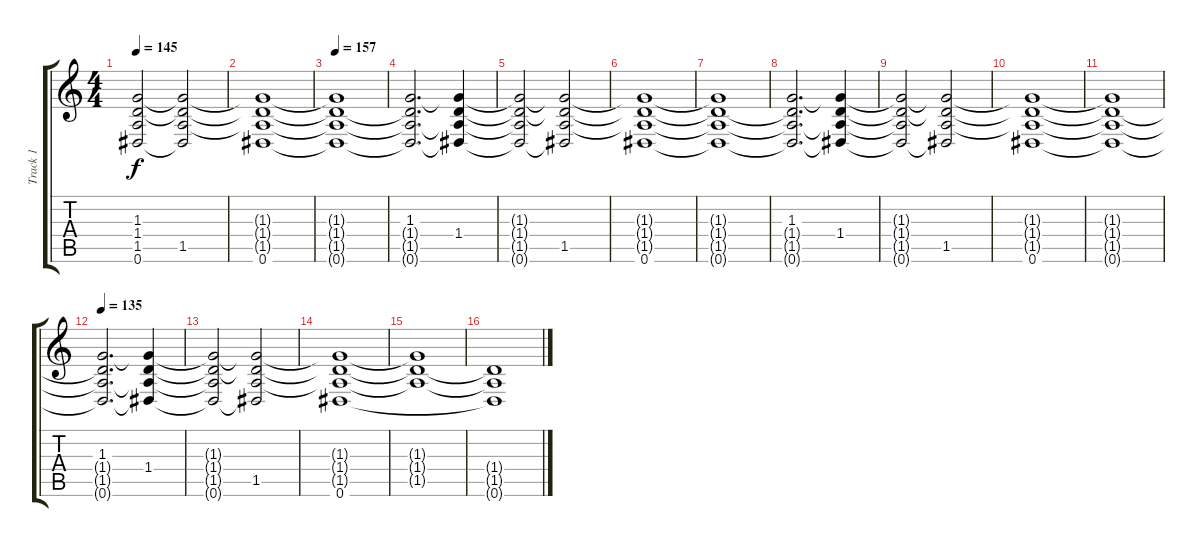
\track ("Track 1" "Track 1") {instrument electricguitarclean}
\staff {score tabs}
\tuning (Eb4 Bb3 Gb3 Db3 Ab2 Eb2) {hide}
\ts (4 4)
\tempo 145
\clef g2
\ks c
(1.3{t} 1.4{t} 1.5{t} 0.6{t}).2{dy f} (1.3{t} 1.4{t} 1.5 0.6{t}).2 |
(1.3{t} 1.4{t} 1.5{t} 0.6).1 |
\tempo 157
(1.3{t} 1.4{t} 1.5{t} 0.6{t}).1 |
(1.3 1.4{t} 1.5{t} 0.6{t}).2{d} (1.3{t} 1.4 1.5{t} 0.6{t}).4 |
(1.3{t} 1.4{t} 1.5{t} 0.6{t}).2 (1.3{t} 1.4{t} 1.5 0.6{t}).2 |
(1.3{t} 1.4{t} 1.5{t} 0.6).1 |
(1.3{t} 1.4{t} 1.5{t} 0.6{t}).1 |
(1.3 1.4{t} 1.5{t} 0.6{t}).2{d} (1.3{t} 1.4 1.5{t} 0.6{t}).4 |
(1.3{t} 1.4{t} 1.5{t} 0.6{t}).2 (1.3{t} 1.4{t} 1.5 0.6{t}).2 |
(1.3{t} 1.4{t} 1.5{t} 0.6).1 |
(1.3{t} 1.4{t} 1.5{t} 0.6{t}).1 |
\tempo 135
(1.3 1.4{t} 1.5{t} 0.6{t}).2{d} (1.3{t} 1.4 1.5{t} 0.6{t}).4 |
(1.3{t} 1.4{t} 1.5{t} 0.6{t}).2 (1.3{t} 1.4{t} 1.5 0.6{t}).2 |
(1.3{t} 1.4{t} 1.5{t} 0.6).1 |
(1.3{t} 1.4{t} 1.5{t}).1 |
(1.4{t} 1.5{t} 0.6{t}).1
